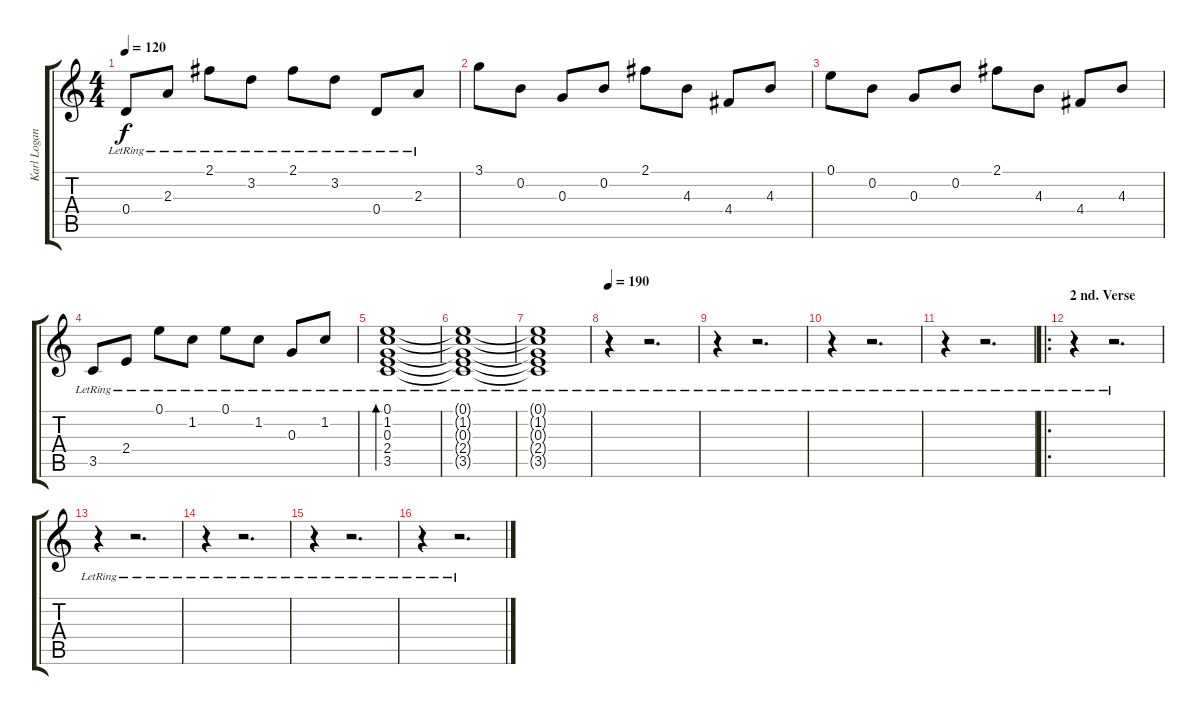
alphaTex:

\track ("Karl Logan arpeggios" "Karl Logan") {instrument electricguitarjazz}
\staff {score tabs}
\tuning (E4 B3 G3 D3 A2 E2) {hide}
\ts (4 4)
\tempo 120
\clef g2
\ks c
0.4{lr}.8{dy f} 2.3{lr}.8 2.1{lr}.8 3.2{lr}.8 2.1{lr}.8 3.2{lr}.8 0.4{lr}.8 2.3{lr}.8 |
3.1.8 0.2.8 0.3.8 0.2.8 2.1.8 4.3.8 4.4.8 4.3.8 |
0.1.8 0.2.8 0.3.8 0.2.8 2.1.8 4.3.8 4.4.8 4.3.8 |
3.5{lr}.8 2.4{lr}.8 0.1{lr}.8 1.2{lr}.8 0.1{lr}.8 1.2{lr}.8 0.3{lr}.8 1.2{lr}.8 |
(0.1 1.2 0.3 2.4 3.5{lr}).1{bd 120} |
(0.1{t} 1.2{t} 0.3{t} 2.4{t} 3.5{lr t}).1 |
(0.1{t} 1.2{t} 0.3{t} 2.4{t} 3.5{lr t}).1 |
\tempo 190
r.4 r.2{d} |
r.4 r.2{d} |
r.4 r.2{d} |
r.4 r.2{d} |
\ro
\section ("" "2 nd. Verse")
r.4 r.2{d} |
r.4 r.2{d} |
r.4 r.2{d} |
r.4 r.2{d} |
r.4 r.2{d}
